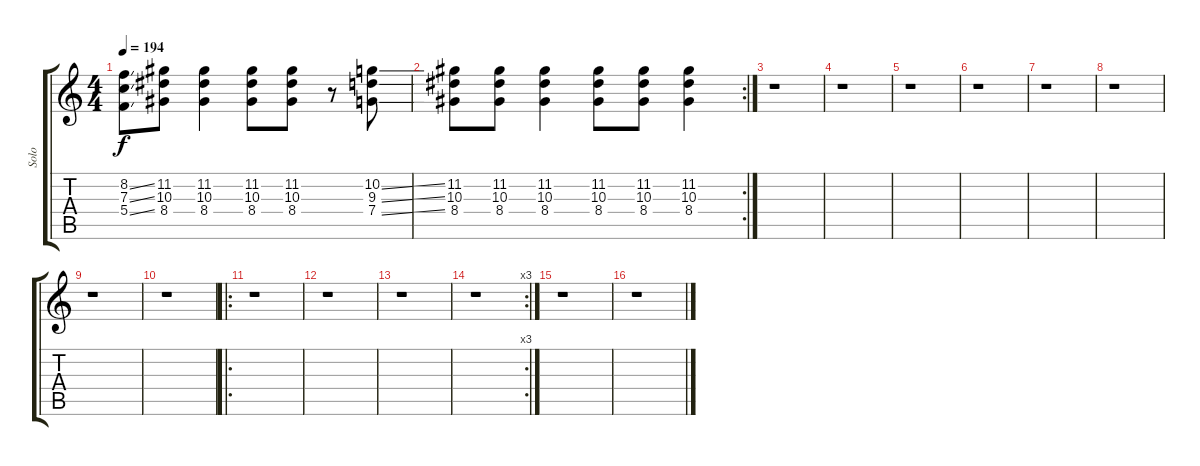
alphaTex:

\track ("Solo" "Solo") {instrument distortionguitar}
\staff {score tabs}
\tuning (D4 A3 F3 C3 G2 C2) {hide}
\ts (4 4)
\tempo 194
\clef g2
\ks c
(8.2{ss} 7.3{ss} 5.4{ss}).8{dy f} (11.2 10.3 8.4).8 (11.2 10.3 8.4).4 (11.2 10.3 8.4).8 (11.2 10.3 8.4).8 r.8 (10.2{ss} 9.3{ss} 7.4{ss}).8 |
\rc 2
(11.2 10.3 8.4).8 (11.2 10.3 8.4).8 (11.2 10.3 8.4).4 (11.2 10.3 8.4).8 (11.2 10.3 8.4).8 (11.2 10.3 8.4).4 |
r.1 |
r.1 |
r.1 |
r.1 |
r.1 |
r.1 |
r.1 |
r.1 |
\ro
r.1 |
r.1 |
r.1 |
\rc 3
r.1 |
r.1 |
r.1
